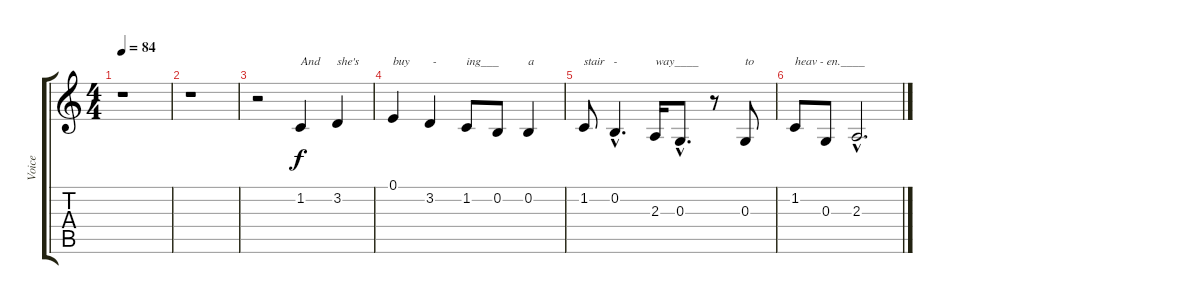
\track ("Voice" "Voice") {instrument baritonesax}
\staff {score tabs}
\tuning (E4 B3 G3 D3 A2 E2) {hide}
\ts (4 4)
\tempo 84
\clef g2
\ks c
r.1{dy f} |
r.1 |
r.2 1.2.4{txt "And"} 3.2.4{txt "she's"} |
0.1.4{txt "buy"} 3.2.4{txt " -"} 1.2.8{txt "ing___"} 0.2.8 0.2.4{txt "a"} |
1.2.8{txt "stair   -"} 0.2{hac}.4{d} 2.3.16{txt "way____"} 0.3{hac}.8{d} r.8 0.3.8{txt "to"} |
1.2.8{txt "heav - en.____"} 0.3.8 2.3{hac}.2{d}
